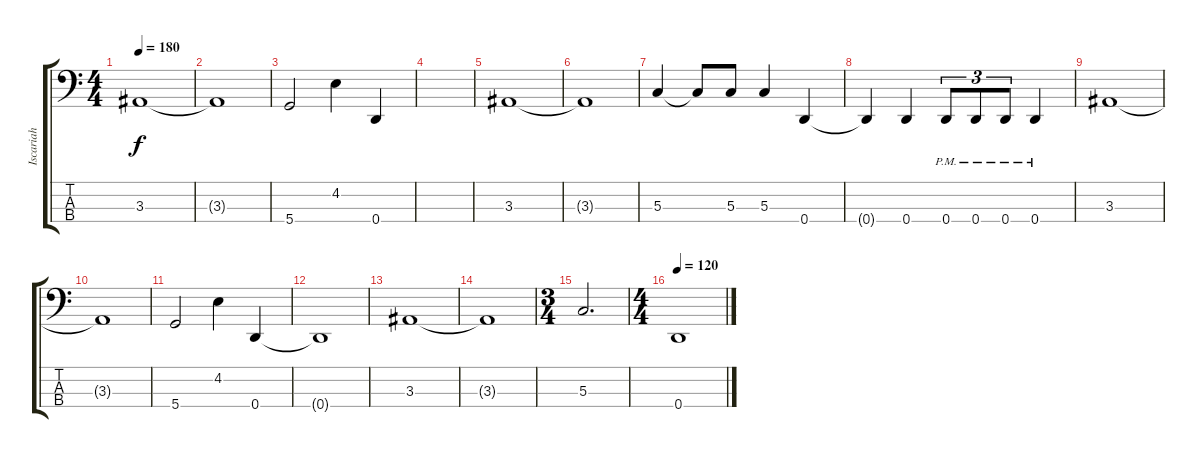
\track ("Iscariah" "Iscariah") {instrument electricbasspick}
\staff {score tabs}
\tuning (F2 C2 G1 D1) {hide}
\ts (4 4)
\tempo 180
\clef f4
\ks c
3.3.1{dy f} |
3.3{t}.1 |
5.4.2 4.2.4 0.4.4 |
|
3.3.1 |
3.3{t}.1 |
5.3.4 5.3{t}.8 5.3.8 5.3.4 0.4.4 |
0.4{t}.4 0.4.4 0.4{pm}.8{tu (3 2)} 0.4{pm}.8{tu (3 2)} 0.4{pm}.8{tu (3 2)} 0.4{pm}.4 |
3.3.1 |
3.3{t}.1 |
5.4.2 4.2.4 0.4.4 |
0.4{t}.1 |
3.3.1 |
3.3{t}.1 |
\ts (3 4)
5.3.2{d} |
\ts (4 4)
\tempo 120
0.4.1
